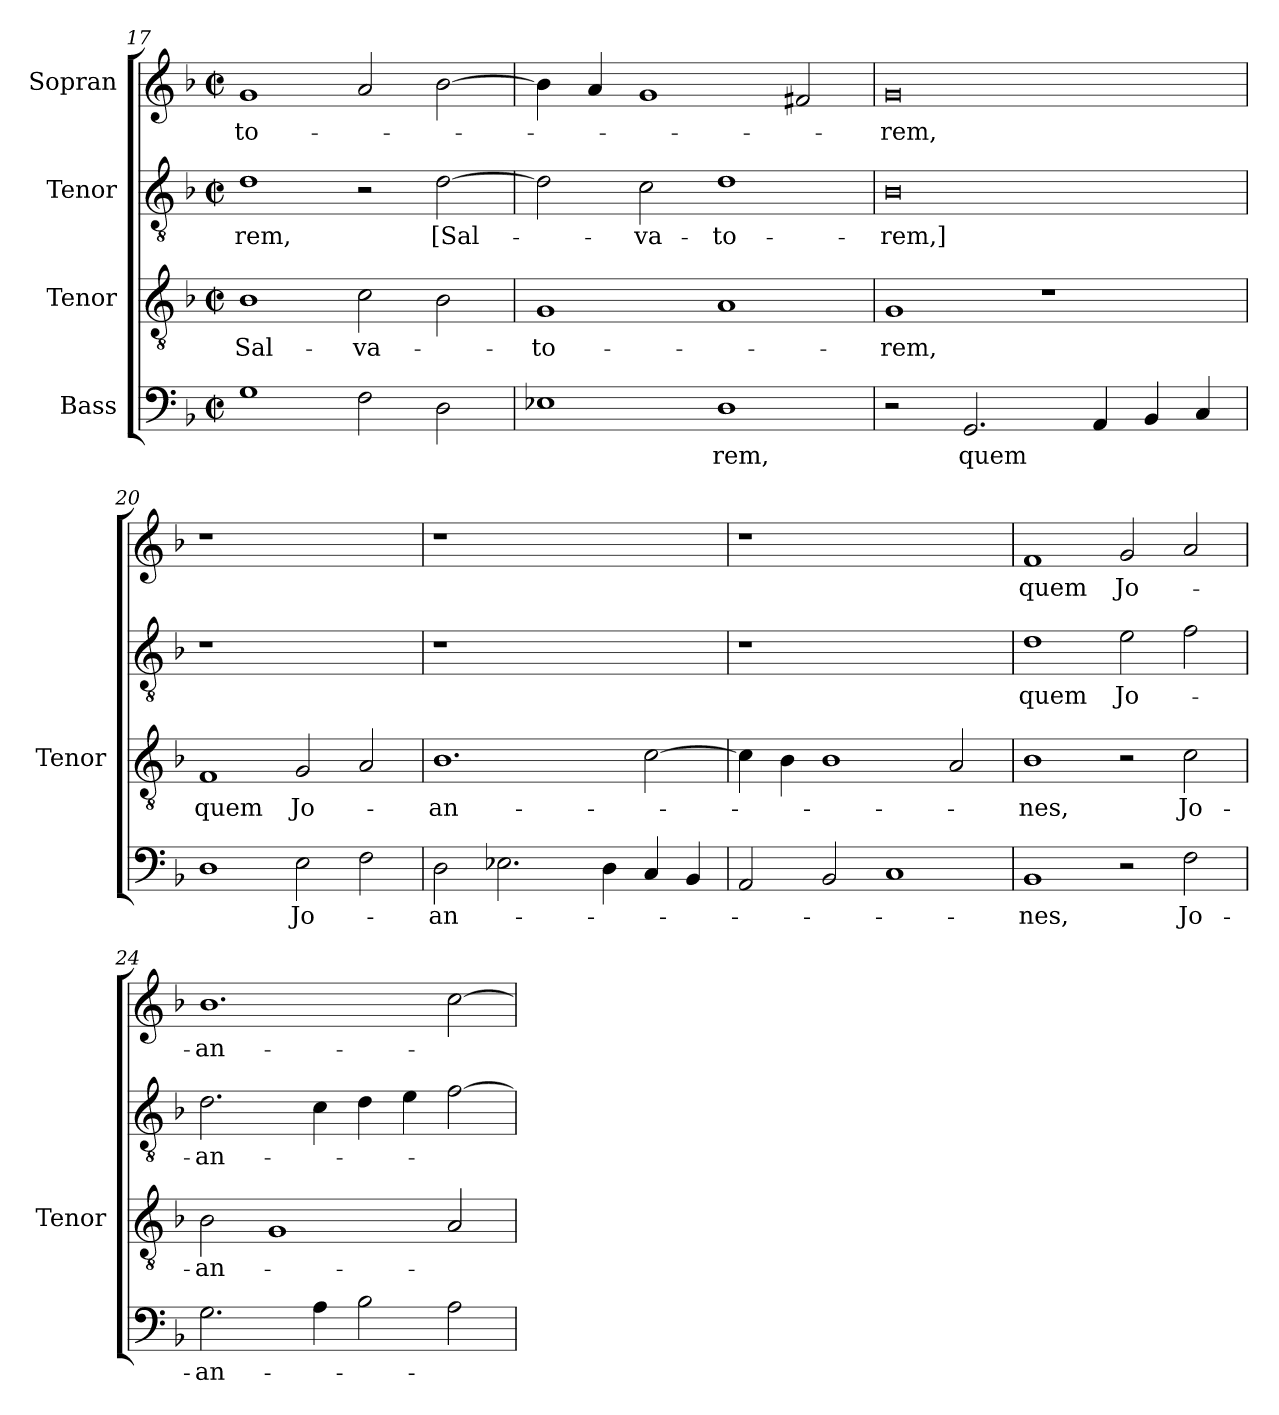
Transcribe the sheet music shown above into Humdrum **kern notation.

**kern	**text	**kern	**text	**kern	**text	**kern	**text
*part4	*part4	*part3	*part3	*part2	*part2	*part1	*part1
*staff4	*staff4	*staff3	*staff3	*staff2	*staff2	*staff1	*staff1
*I"Bass	*	*I"Tenor	*	*I"Tenor	*	*I"Sopran	*
*	*	*I'Tenor	*	*	*	*	*
*clefF4	*	*clefGv2	*	*clefGv2	*	*clefG2	*
*	*	*ITrd7c12	*	*ITrd7c12	*	*	*
*k[b-]	*	*k[b-]	*	*k[b-]	*	*k[b-]	*
*F:	*	*F:	*	*F:	*	*F:	*
*M2/2	*	*M2/2	*	*M2/2	*	*M2/2	*
*met(c|)	*	*met(c|)	*	*met(c|)	*	*met(c|)	*
=17	=17	=17	=17	=17	=17	=17	=17
!	!	!	!LO:LY:b:color=#000000	!	!	!	!
!	!	!	!	!	!LO:LY:b:color=#000000	!	!
!	!	!	!	!	!	!	!LO:LY:b:color=#000000
1Gi	.	1BB-i	Sal-	1Di	-rem,	1gi	-to-
!	!	!	!LO:LY:b:color=#000000	!	!	!	!
2Fi\	.	2Ci\	-va-	2r	.	2ai/	.
!	!	!	!	!	!LO:LY:b:color=#000000	!	!
2Di\	.	2BB-i\	.	[>2Di\	[Sal-	[>2b-i\	.
=18	=18	=18	=18	=18	=18	=18	=18
!	!	!	!LO:LY:b:color=#000000	!	!	!	!
1E-i	.	1GGi	-to-	2Di\]	.	4b-i\]	.
.	.	.	.	.	.	4ai/	.
!	!	!	!	!	!LO:LY:b:color=#000000	!	!
.	.	.	.	2Ci\	-va-	1gi	.
!	!LO:LY:b:color=#000000	!	!	!	!	!	!
!	!	!	!	!	!LO:LY:b:color=#000000	!	!
1Di	-rem,	1AAi	.	1Di	-to-	.	.
.	.	.	.	.	.	2f#Xi/	.
=19	=19	=19	=19	=19	=19	=19	=19
!	!	!	!LO:LY:b:color=#000000	!	!	!	!
!	!	!	!	!	!LO:LY:b:color=#000000	!	!
!	!	!	!	!	!	!	!LO:LY:b:color=#000000
2r	.	1GGi	-rem,	0BB-i	-rem,]	0gi	-rem,
!	!LO:LY:b:color=#000000	!	!	!	!	!	!
2.GGi/	quem	.	.	.	.	.	.
.	.	1r	.	.	.	.	.
4AAi/	.	.	.	.	.	.	.
4BB-i/	.	.	.	.	.	.	.
4Ci/	.	.	.	.	.	.	.
=20	=20	=20	=20	=20	=20	=20	=20
!	!	!	!LO:LY:b:color=#000000	!LO:N:vis=1	!	!LO:N:vis=1	!
1Di	.	1FFi	quem	1r	.	1r	.
!	!LO:LY:b:color=#000000	!	!	!	!	!	!
!	!	!	!LO:LY:b:color=#000000	!	!	!	!
2Ei\	Jo-	2GGi/	Jo-	1ryy	.	1ryy	.
2Fi\	.	2AAi/	.	.	.	.	.
=21	=21	=21	=21	=21	=21	=21	=21
!	!LO:LY:b:color=#000000	!	!	!	!	!	!
!	!	!	!LO:LY:b:color=#000000	!LO:N:vis=1	!	!LO:N:vis=1	!
2Di\	-an-	1.BB-i	-an-	1r	.	1r	.
2.E-Xi\	.	.	.	.	.	.	.
.	.	.	.	1ryy	.	1ryy	.
4Di\	.	.	.	.	.	.	.
4Ci/	.	[>2Ci\	.	.	.	.	.
4BB-i/	.	.	.	.	.	.	.
=22	=22	=22	=22	=22	=22	=22	=22
!	!	!	!	!LO:N:vis=1	!	!LO:N:vis=1	!
2AAi/	.	4Ci\]	.	1r	.	1r	.
.	.	4BB-i\	.	.	.	.	.
2BB-i/	.	1BB-i	.	.	.	.	.
1Ci	.	.	.	1ryy	.	1ryy	.
.	.	2AAi/	.	.	.	.	.
!!LO:PB:g=z
=23	=23	=23	=23	=23	=23	=23	=23
!	!LO:LY:b:color=#000000	!	!	!	!	!	!
!	!	!	!LO:LY:b:color=#000000	!	!	!	!
!	!	!	!	!	!LO:LY:b:color=#000000	!	!
!	!	!	!	!	!	!	!LO:LY:b:color=#000000
1BB-i	-nes,	1BB-i	-nes,	1Di	quem	1fi	quem
!	!	!	!	!	!LO:LY:b:color=#000000	!	!
!	!	!	!	!	!	!	!LO:LY:b:color=#000000
2r	.	2r	.	2Ei\	Jo-	2gi/	Jo-
!	!LO:LY:b:color=#000000	!	!	!	!	!	!
!	!	!	!LO:LY:b:color=#000000	!	!	!	!
2Fi\	Jo-	2Ci\	Jo-	2Fi\	.	2ai/	.
=24	=24	=24	=24	=24	=24	=24	=24
!	!LO:LY:b:color=#000000	!	!	!	!	!	!
!	!	!	!LO:LY:b:color=#000000	!	!	!	!
!	!	!	!	!	!LO:LY:b:color=#000000	!	!
!	!	!	!	!	!	!	!LO:LY:b:color=#000000
2.Gi\	-an-	2BB-i\	-an-	2.Di\	-an-	1.b-i	-an-
.	.	1GGi	.	.	.	.	.
4Ai\	.	.	.	4Ci\	.	.	.
2B-i\	.	.	.	4Di\	.	.	.
.	.	.	.	4Ei\	.	.	.
2Ai\	.	2AAi/	.	[>2Fi\	.	[>2cci\	.
=	=	=	=	=	=	=	=
*-	*-	*-	*-	*-	*-	*-	*-
